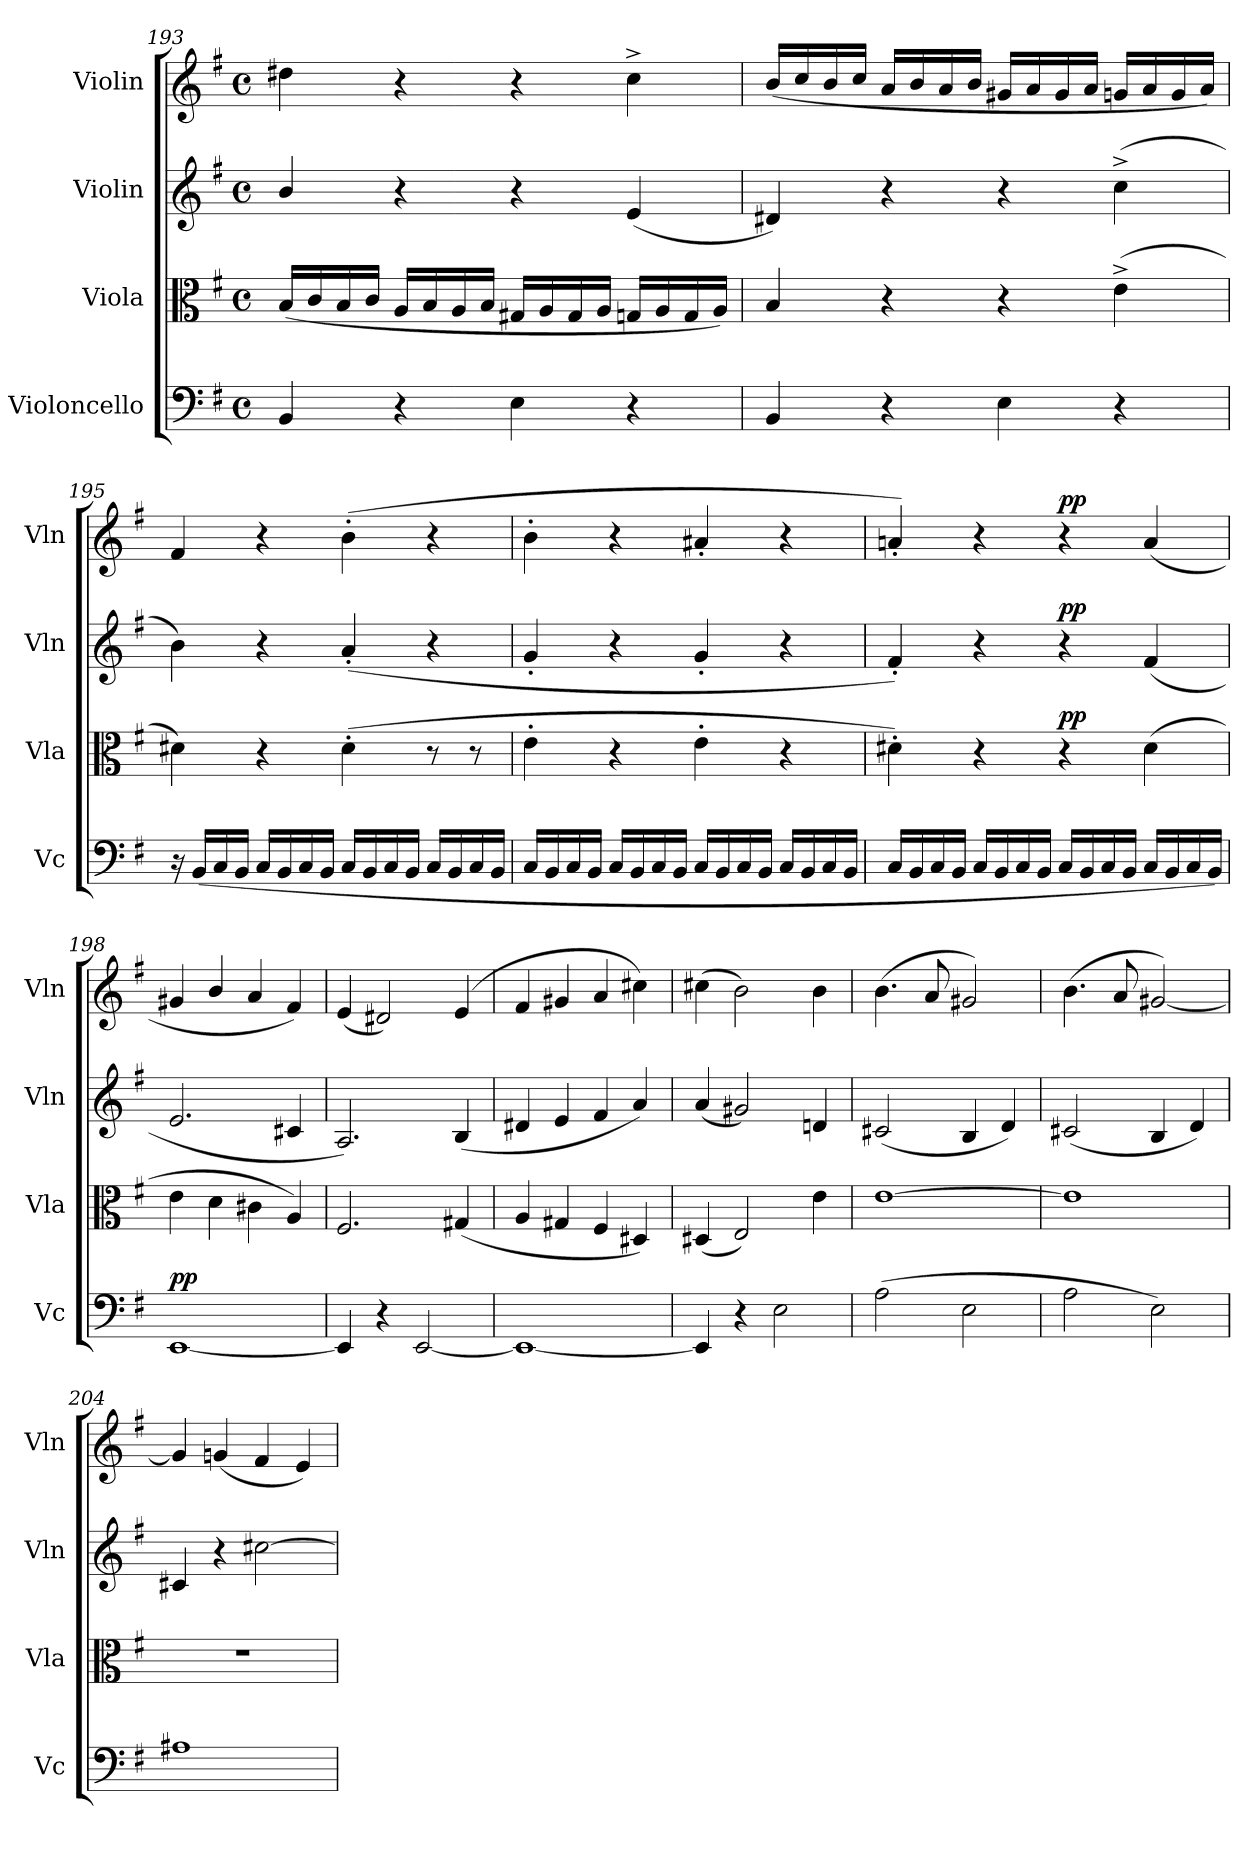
**kern	**dynam	**kern	**dynam	**kern	**dynam	**kern	**dynam
*part4	*part4	*part3	*part3	*part2	*part2	*part1	*part1
*staff4	*staff4	*staff3	*staff3	*staff2	*staff2	*staff1	*staff1
*I"Violoncello	*	*I"Viola	*	*I"Violin	*	*I"Violin	*
*I'Vc	*	*I'Vla	*	*I'Vln	*	*I'Vln	*
*clefF4	*	*clefC3	*	*clefG2	*	*clefG2	*
*k[f#]	*	*k[f#]	*	*k[f#]	*	*k[f#]	*
*M4/4	*	*M4/4	*	*M4/4	*	*M4/4	*
*met(c)	*	*met(c)	*	*met(c)	*	*met(c)	*
=193	=193	=193	=193	=193	=193	=193	=193
4BB/	.	(16B/LL	.	4b/	.	4dd#X\	.
.	.	16c/	.	.	.	.	.
.	.	16B/	.	.	.	.	.
.	.	16c/JJ	.	.	.	.	.
4r	.	16A/LL	.	4r	.	4r	.
.	.	16B/	.	.	.	.	.
.	.	16A/	.	.	.	.	.
.	.	16B/JJ	.	.	.	.	.
4E\	.	16G#X/LL	.	4r	.	4r	.
.	.	16A/	.	.	.	.	.
.	.	16G#/	.	.	.	.	.
.	.	16A/JJ	.	.	.	.	.
4r	.	16Gn/LL	.	(4e/	.	4cc^\	.
.	.	16A/	.	.	.	.	.
.	.	16G/	.	.	.	.	.
.	.	16A/JJ)	.	.	.	.	.
=194	=194	=194	=194	=194	=194	=194	=194
4BB/	.	4B/	.	4d#X/)	.	(16b/LL	.
.	.	.	.	.	.	16cc/	.
.	.	.	.	.	.	16b/	.
.	.	.	.	.	.	16cc/JJ	.
4r	.	4r	.	4r	.	16a/LL	.
.	.	.	.	.	.	16b/	.
.	.	.	.	.	.	16a/	.
.	.	.	.	.	.	16b/JJ	.
4E\	.	4r	.	4r	.	16g#X/LL	.
.	.	.	.	.	.	16a/	.
.	.	.	.	.	.	16g#/	.
.	.	.	.	.	.	16a/JJ	.
4r	.	(4e^\	.	(4cc^\	.	16gn/LL	.
.	.	.	.	.	.	16a/	.
.	.	.	.	.	.	16g/	.
.	.	.	.	.	.	16a/JJ)	.
!!LO:LB:g=z
=195	=195	=195	=195	=195	=195	=195	=195
16r	.	4d#X\)	.	4b\)	.	4f#/	.
(16BB/LL	.	.	.	.	.	.	.
16C/	.	.	.	.	.	.	.
16BB/JJ	.	.	.	.	.	.	.
16C/LL	.	4r	.	4r	.	4r	.
16BB/	.	.	.	.	.	.	.
16C/	.	.	.	.	.	.	.
16BB/JJ	.	.	.	.	.	.	.
16C/LL	.	(4d#'\	.	(4a'/	.	(4b'\	.
16BB/	.	.	.	.	.	.	.
16C/	.	.	.	.	.	.	.
16BB/JJ	.	.	.	.	.	.	.
16C/LL	.	8r	.	4r	.	4r	.
16BB/	.	.	.	.	.	.	.
16C/	.	8r	.	.	.	.	.
16BB/JJ	.	.	.	.	.	.	.
=196	=196	=196	=196	=196	=196	=196	=196
16C/LL	.	4e'\	.	4g'/	.	4b'\	.
16BB/	.	.	.	.	.	.	.
16C/	.	.	.	.	.	.	.
16BB/JJ	.	.	.	.	.	.	.
16C/LL	.	4r	.	4r	.	4r	.
16BB/	.	.	.	.	.	.	.
16C/	.	.	.	.	.	.	.
16BB/JJ	.	.	.	.	.	.	.
16C/LL	.	4e'\	.	4g'/	.	4a#X'/	.
16BB/	.	.	.	.	.	.	.
16C/	.	.	.	.	.	.	.
16BB/JJ	.	.	.	.	.	.	.
16C/LL	.	4r	.	4r	.	4r	.
16BB/	.	.	.	.	.	.	.
16C/	.	.	.	.	.	.	.
16BB/JJ	.	.	.	.	.	.	.
=197	=197	=197	=197	=197	=197	=197	=197
16C/LL	.	4d#X'\)	.	4f#'/)	.	4an'/)	.
16BB/	.	.	.	.	.	.	.
16C/	.	.	.	.	.	.	.
16BB/JJ	.	.	.	.	.	.	.
16C/LL	.	4r	.	4r	.	4r	.
16BB/	.	.	.	.	.	.	.
16C/	.	.	.	.	.	.	.
16BB/JJ	.	.	.	.	.	.	.
!	!	!	!LO:DY:a	!	!LO:DY:a	!	!LO:DY:a
16C/LL	.	4r	pp	4r	pp	4r	pp
16BB/	.	.	.	.	.	.	.
16C/	.	.	.	.	.	.	.
16BB/JJ	.	.	.	.	.	.	.
16C/LL	.	(4d#\	.	(4f#/	.	(4a/	.
16BB/	.	.	.	.	.	.	.
16C/	.	.	.	.	.	.	.
16BB/JJ)	.	.	.	.	.	.	.
=198	=198	=198	=198	=198	=198	=198	=198
!	!LO:DY:a	!	!	!	!	!	!
[1EE	pp	4e\	.	2.e/	.	4g#X/	.
.	.	4d\	.	.	.	4b/	.
.	.	4c#X\	.	.	.	4a/	.
.	.	4A/)	.	4c#X/	.	4f#/)	.
=199	=199	=199	=199	=199	=199	=199	=199
4EE/]	.	2.F#/	.	2.A/)	.	(4e/	.
4r	.	.	.	.	.	2d#X/)	.
[2EE/	.	.	.	.	.	.	.
.	.	(4G#X/	.	(4B/	.	(>4e/	.
=200	=200	=200	=200	=200	=200	=200	=200
1EE_	.	4A/	.	4d#X/	.	4f#/	.
.	.	4G#X/	.	4e/	.	4g#X/	.
.	.	4F#/	.	4f#/	.	4a/	.
.	.	4D#X/)	.	4a/)	.	4cc#X\)	.
=201	=201	=201	=201	=201	=201	=201	=201
4EE/]	.	(4D#X/	.	(4a/	.	(4cc#X\	.
4r	.	2E/)	.	2g#X/)	.	2b\)	.
2E\	.	.	.	.	.	.	.
.	.	4e\	.	4dn/	.	4b\	.
=202	=202	=202	=202	=202	=202	=202	=202
(2A\	.	[1e	.	(2c#X/	.	(4.b\	.
.	.	.	.	.	.	8a/	.
2E\	.	.	.	4B/	.	2g#X/)	.
.	.	.	.	4d/)	.	.	.
=203	=203	=203	=203	=203	=203	=203	=203
2A\	.	1e]	.	(2c#X/	.	(4.b\	.
.	.	.	.	.	.	8a/	.
2E\)	.	.	.	4B/	.	[2g#X/)	.
.	.	.	.	4d/)	.	.	.
!!LO:LB:g=z
=204	=204	=204	=204	=204	=204	=204	=204
1A#X	.	1r	.	4c#X/	.	4g#/]	.
.	.	.	.	4r	.	(4gn/	.
.	.	.	.	[2cc#X\	.	4f#/	.
.	.	.	.	.	.	4e/)	.
=	=	=	=	=	=	=	=
*-	*-	*-	*-	*-	*-	*-	*-
